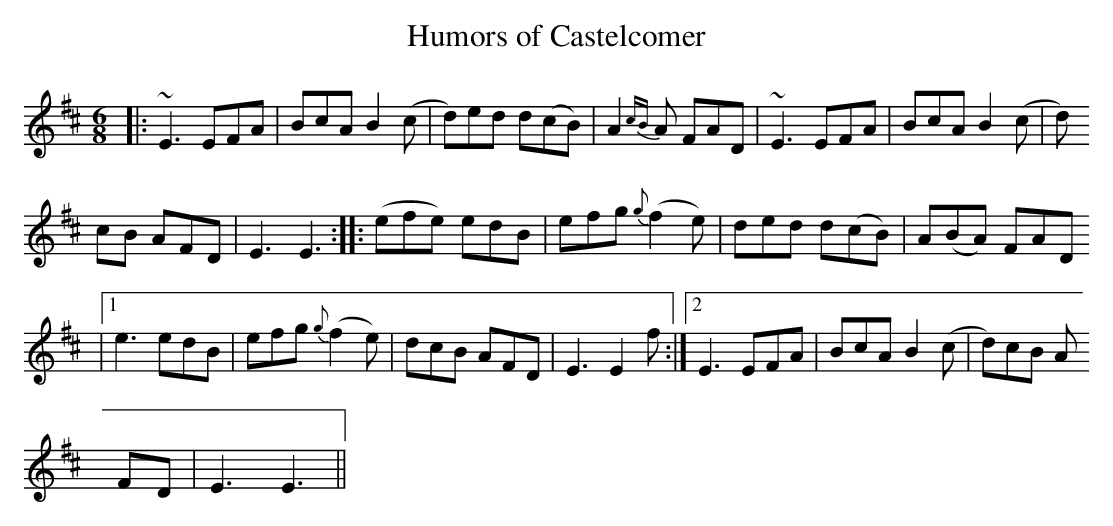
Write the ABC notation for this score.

X:1
T:Humors of Castelcomer
M:6/8
L:1/8
K:D
|:~E3 EFA | BcA B2 (c|d)ed d(cB) | A2 {cB}A FAD | ~E3 EFA | BcA B2 (c|d)
cB AFD | E3  E3 :||:   (efe) edB | efg {g}(f2 e) | ded d(cB) | A(BA) FAD
|[1e3 edB | efg {g}(f2 e) | dcB AFD | E3 E2 f :|2 E3 EFA | BcA B2 (c|d)cB A
FD | E3 E3 ||
